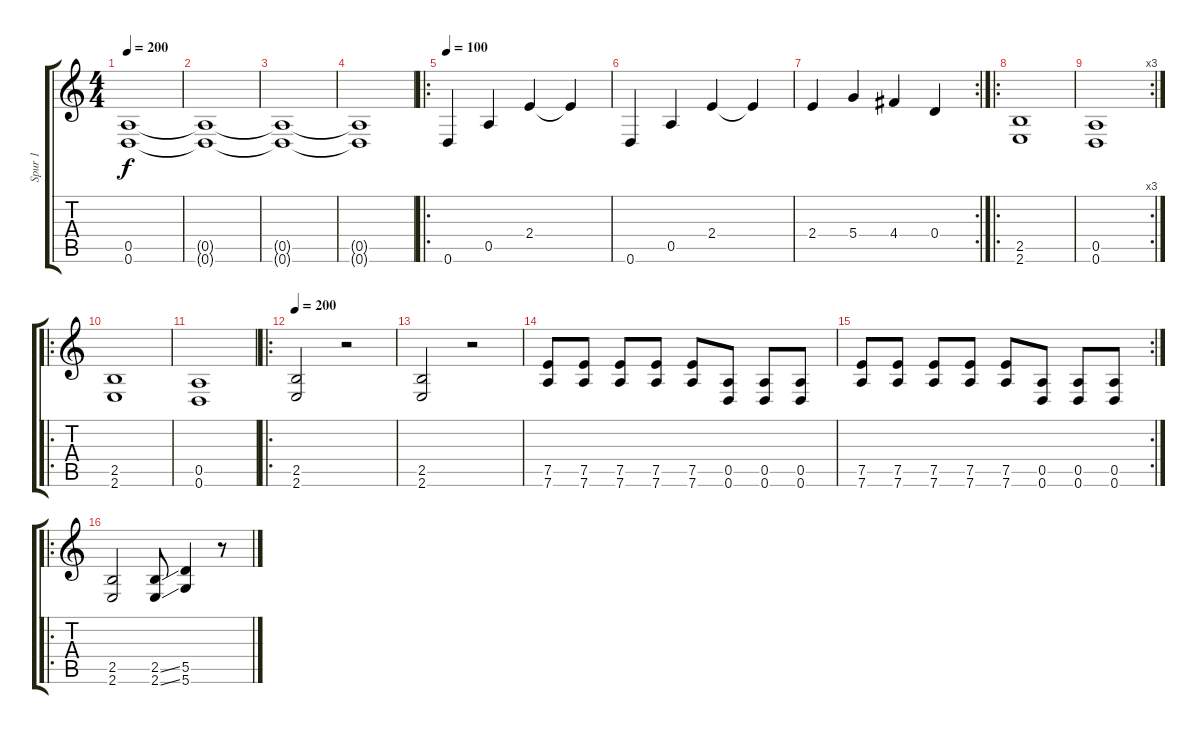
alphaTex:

\track ("Spur 1" "Spur 1") {instrument distortionguitar}
\staff {score tabs}
\tuning (E4 B3 G3 D3 A2 D2) {hide}
\ts (4 4)
\tempo 200
\clef g2
\ks c
(0.5 0.6).1{dy f} |
(0.5{t} 0.6{t}).1 |
(0.5{t} 0.6{t}).1 |
(0.5{t} 0.6{t}).1 |
\ro
\tempo 100
0.6.4 0.5.4 2.4.4 2.4{t}.4 |
0.6.4 0.5.4 2.4.4 2.4{t}.4 |
\rc 2
2.4.4 5.4.4 4.4.4 0.4.4 |
\ro
(2.5 2.6).1 |
\rc 3
(0.5 0.6).1 |
\ro
(2.5 2.6).1 |
(0.5 0.6).1 |
\ro
\tempo 200
(2.5 2.6).2 r.2 |
(2.5 2.6).2 r.2 |
(7.5 7.6).8 (7.5 7.6).8 (7.5 7.6).8 (7.5 7.6).8 (7.5 7.6).8 (0.5 0.6).8 (0.5 0.6).8 (0.5 0.6).8 |
\rc 2
(7.5 7.6).8 (7.5 7.6).8 (7.5 7.6).8 (7.5 7.6).8 (7.5 7.6).8 (0.5 0.6).8 (0.5 0.6).8 (0.5 0.6).8 |
\ro
(2.5 2.6).2 (2.5{ss} 2.6{ss}).8 (5.5 5.6).4 r.8
